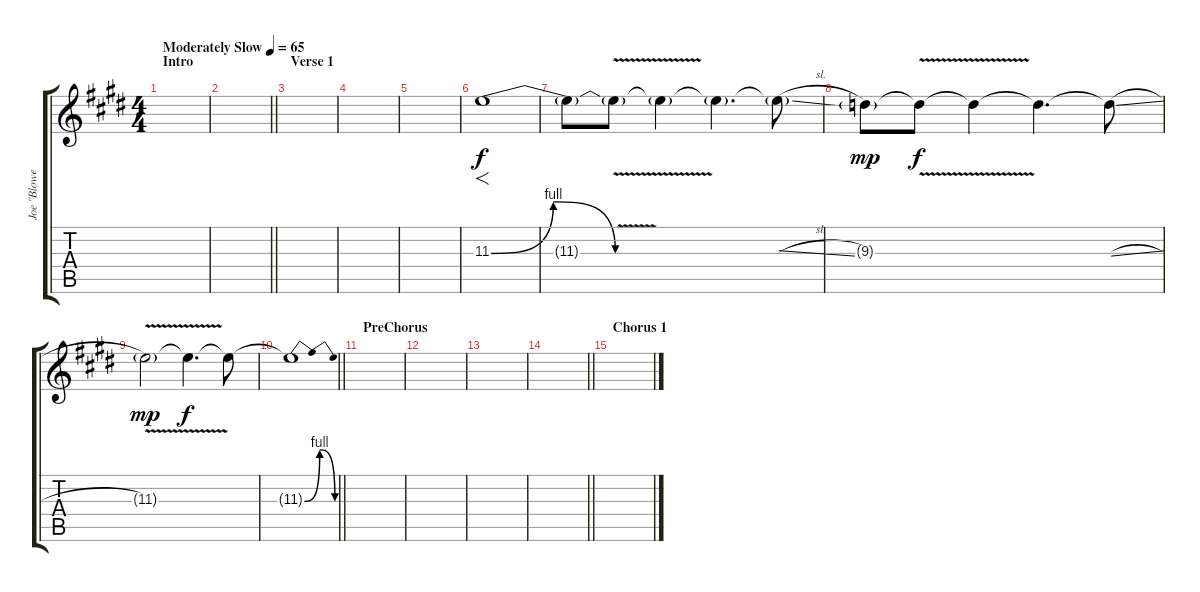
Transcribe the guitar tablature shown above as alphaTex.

\track ("Joe \"Blower\" Garvey" "Joe \"Blowe") {instrument distortionguitar}
\staff {score tabs}
\tuning (D4 A3 F3 C3 G2 C2) {hide}
\ts (4 4)
\section ("" "Intro")
\tempo (65 "Moderately Slow")
\clef g2
\ks e
|
\barLineRight lightlight
|
\section ("" "Verse 1")
|
|
|
11.3{be (bendrelease 0 0 15 4 50 4 60 0)}.1{f} |
11.3{t}.8 11.3{v t}.8 11.3{t}.4 11.3{t}.4{d} 11.3{sl t}.8 |
9.3{g}.8{dy mp} 9.3{v t}.8{dy f} 9.3{t}.4 9.3{t}.4{d} 9.3{sl t}.8 |
11.3{v g}.2{dy mp} 11.3{t}.4{d dy f} 11.3{t}.8 |
\barLineRight lightlight
11.3{be (bendrelease 0 0 15 4 50 4 60 0) t}.1 |
\section ("" "PreChorus")
|
|
|
\barLineRight lightlight
|
\section ("" "Chorus 1")
